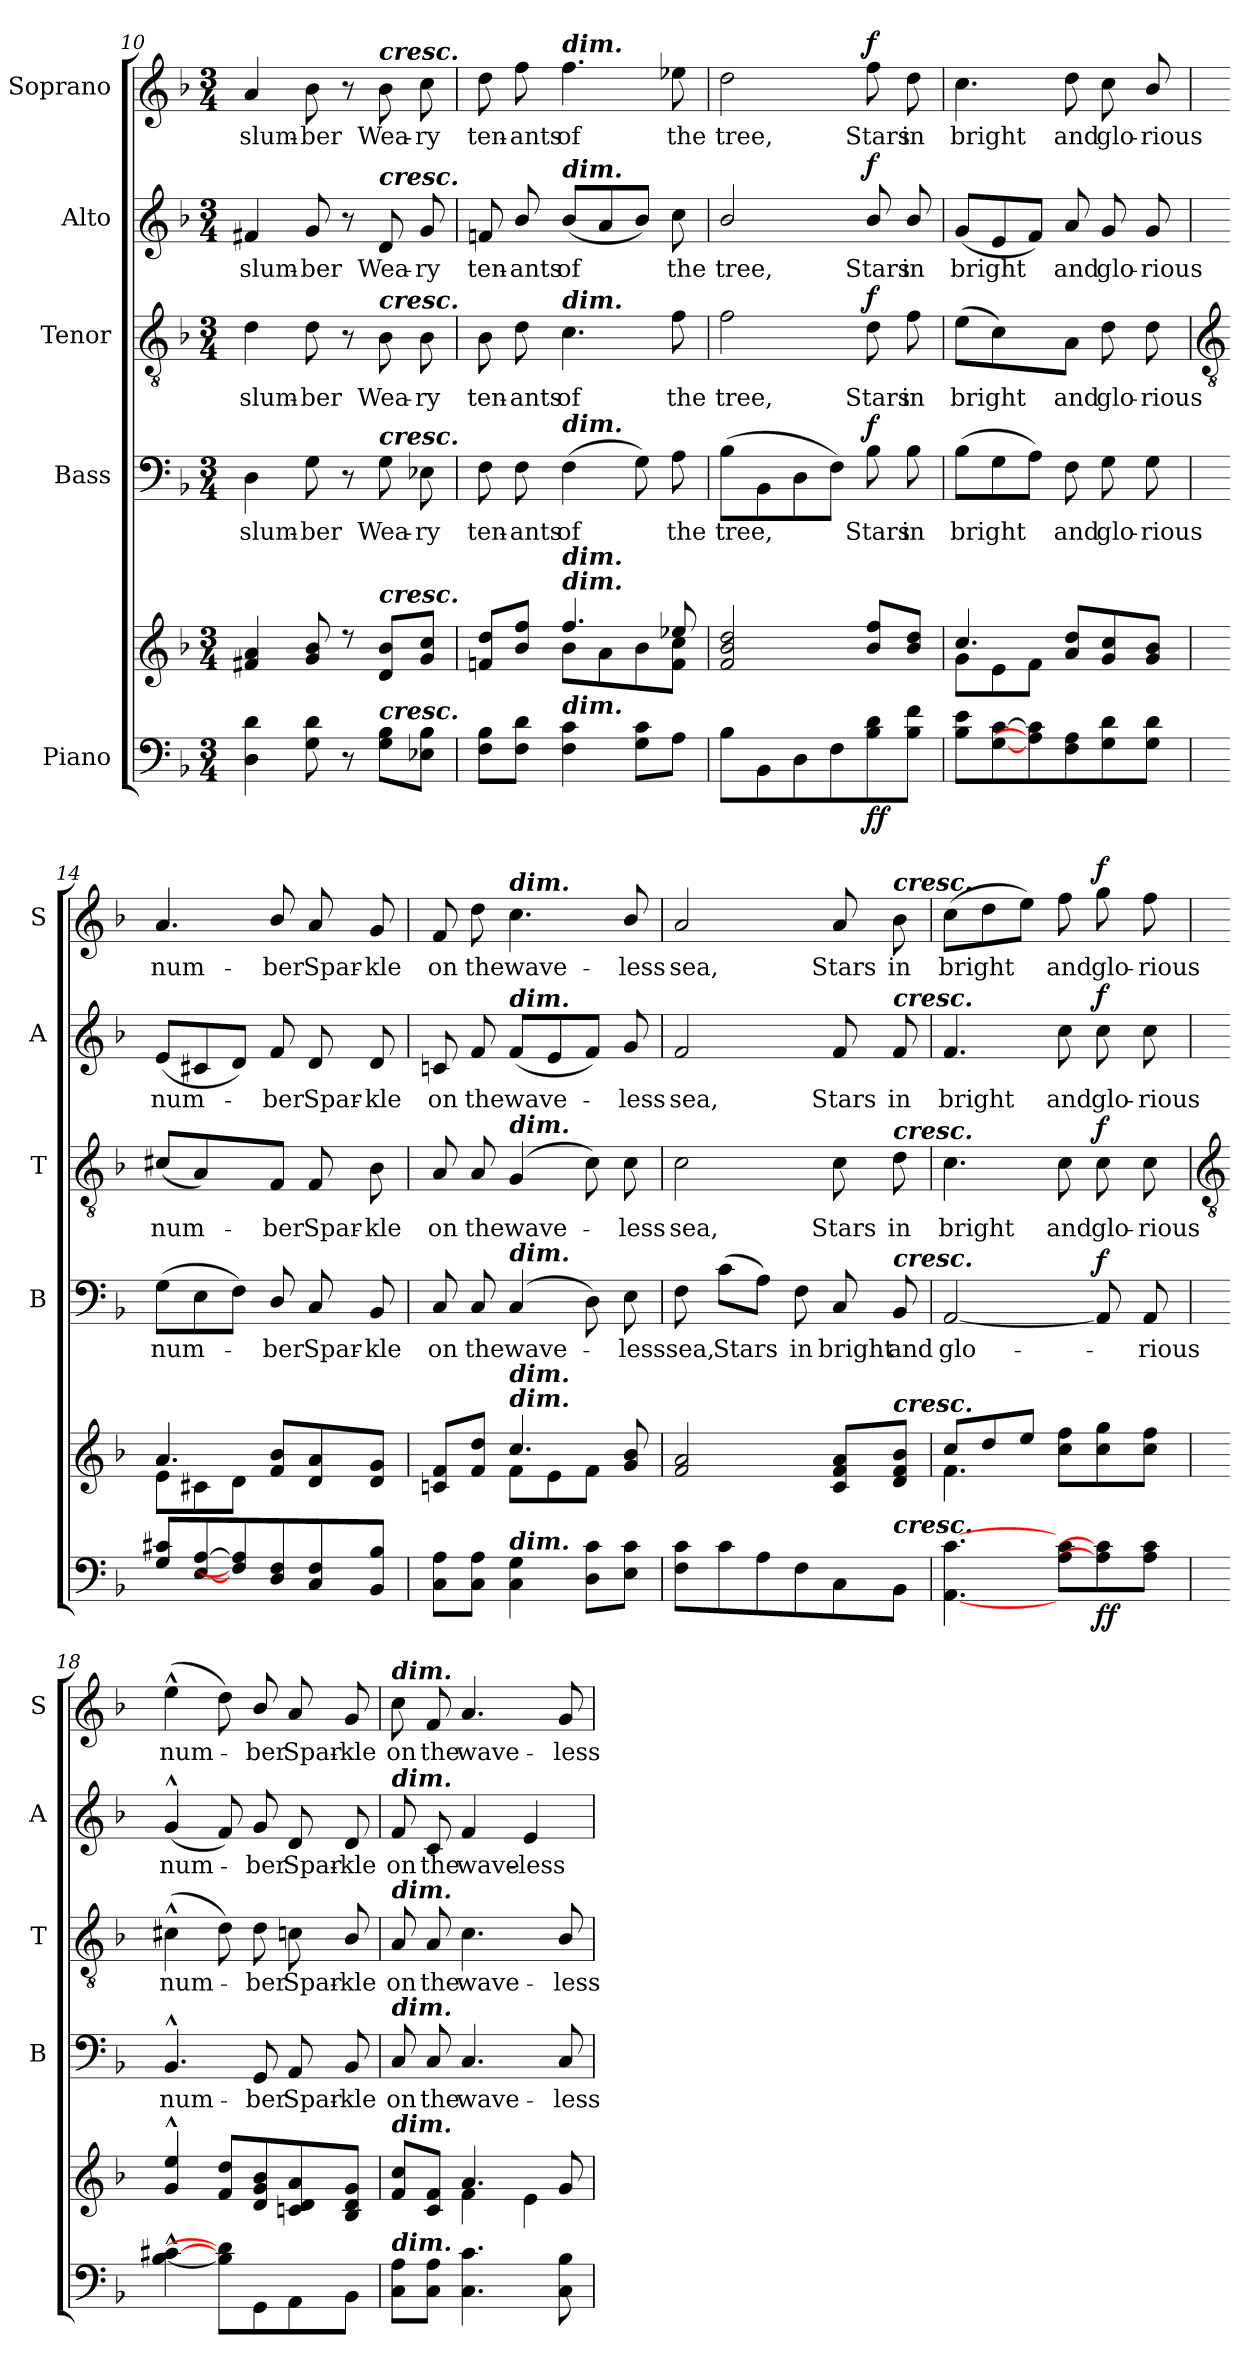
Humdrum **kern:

**kern	**kern	**dynam	**kern	**text	**dynam	**kern	**text	**dynam	**kern	**text	**dynam	**kern	**text	**dynam
*part5	*part5	*part5	*part4	*part4	*part4	*part3	*part3	*part3	*part2	*part2	*part2	*part1	*part1	*part1
*staff6	*staff5	*staff5/6	*staff4	*staff4	*staff4	*staff3	*staff3	*staff3	*staff2	*staff2	*staff2	*staff1	*staff1	*staff1
*I"Piano	*	*	*I"Bass	*	*	*I"Tenor	*	*	*I"Alto	*	*	*I"Soprano	*	*
*	*	*	*I'B	*	*	*I'T	*	*	*I'A	*	*	*I'S	*	*
!!LO:LB:g=z
*clefF4	*clefG2	*	*clefF4	*	*	*clefGv2	*	*	*clefG2	*	*	*clefG2	*	*
*k[b-]	*k[b-]	*	*k[b-]	*	*	*k[b-]	*	*	*k[b-]	*	*	*k[b-]	*	*
*F:	*F:	*	*F:	*	*	*F:	*	*	*F:	*	*	*F:	*	*
*M3/4	*M3/4	*	*M3/4	*	*	*M3/4	*	*	*M3/4	*	*	*M3/4	*	*
=10	=10	=10	=10	=10	=10	=10	=10	=10	=10	=10	=10	=10	=10	=10
*	*^	*	*	*	*	*	*	*	*	*	*	*	*	*
!	!	!LO:N:vis=1	!	!	!LO:LY:b	!	!	!LO:LY:b	!	!	!LO:LY:b	!	!	!LO:LY:b	!
4D 4d	4f#X/ 4a/	2.ryy	.	4D	slum-	.	4d	slum-	.	4f#X	slum-	.	4a	slum-	.
!	!	!	!	!	!LO:LY:b	!	!	!LO:LY:b	!	!	!LO:LY:b	!	!	!LO:LY:b	!
8G 8d	8g/ 8b-/	.	.	8G	-ber	.	8d	-ber	.	8g	-ber	.	8b-	-ber	.
8r	8r	.	.	8r	.	.	8r	.	.	8r	.	.	8r	.	.
!	!	!	!	!	!	!	!	!	!	!	!	!	!LO:TX:a:Bi:t=cresc.	!	!
!	!	!	!	!	!	!	!	!	!	!LO:TX:a:Bi:t=cresc.	!	!	!	!	!
!	!	!	!	!	!	!	!LO:TX:a:Bi:t=cresc.	!	!	!	!	!	!	!	!
!	!	!	!	!LO:TX:a:Bi:t=cresc.	!	!	!	!	!	!	!	!	!	!	!
!	!LO:TX:a:Bi:t=cresc.	!	!	!	!	!	!	!	!	!	!	!	!	!	!
!LO:TX:a:Bi:t=cresc.	!	!	!	!	!	!	!	!	!	!	!	!	!	!	!
!	!	!	!	!	!LO:LY:b	!	!	!LO:LY:b	!	!	!LO:LY:b	!	!	!LO:LY:b	!
8G 8B-L	8d/ 8b-/L	.	.	8G	Wea-	.	8B-	Wea-	.	8d	Wea-	.	8b-	Wea-	.
!	!	!	!	!	!LO:LY:b	!	!	!LO:LY:b	!	!	!LO:LY:b	!	!	!LO:LY:b	!
8E-X 8B-J	8g/ 8cc/J	.	.	8E-X	-ry	.	8B-	-ry	.	8g	-ry	.	8cc	-ry	.
=11	=11	=11	=11	=11	=11	=11	=11	=11	=11	=11	=11	=11	=11	=11	=11
!	!	!	!	!	!LO:LY:b	!	!	!LO:LY:b	!	!	!LO:LY:b	!	!	!LO:LY:b	!
8F 8B-L	8fn/ 8dd/L	4ryy	.	8F	ten-	.	8B-	ten-	.	8fn	ten-	.	8dd	ten-	.
!	!	!	!	!	!LO:LY:b	!	!	!LO:LY:b	!	!	!LO:LY:b	!	!	!LO:LY:b	!
8F 8dJ	8b-/ 8ff/J	.	.	8F	-ants	.	8d	-ants	.	8b-/	-ants	.	8ff	-ants	.
!	!	!	!	!	!	!	!	!	!	!	!	!	!LO:TX:a:Bi:t=dim.	!	!
!	!	!	!	!	!	!	!	!	!	!LO:TX:a:Bi:t=dim.	!	!	!	!	!
!	!	!	!	!	!	!	!LO:TX:a:Bi:t=dim.	!	!	!	!	!	!	!	!
!	!	!	!	!LO:TX:a:Bi:t=dim.	!	!	!	!	!	!	!	!	!	!	!
!	!LO:TX:a:Bi:t=dim.	!	!	!	!	!	!	!	!	!	!	!	!	!	!
!	!LO:TX:a:Bi:t=dim.	!	!	!	!	!	!	!	!	!	!	!	!	!	!
!LO:TX:a:Bi:t=dim.	!	!	!	!	!	!	!	!	!	!	!	!	!	!	!
!	!	!	!	!	!LO:LY:b	!	!	!LO:LY:b	!	!	!LO:LY:b	!	!	!LO:LY:b	!
4F 4c	4.ff/	8b-\L	.	(>4F	of	.	4.c	of	.	(<8b-L	of	.	4.ff	of	.
.	.	8a\	.	.	.	.	.	.	.	8a	.	.	.	.	.
8G 8cL	.	8b-\	.	8G)	.	.	.	.	.	8b-J)	.	.	.	.	.
!	!	!	!	!	!LO:LY:b	!	!	!LO:LY:b	!	!	!LO:LY:b	!	!	!LO:LY:b	!
8AJ	8ee-X/	8f\ 8cc\J	.	8A	the	.	8f	the	.	8cc	the	.	8ee-X	the	.
=12	=12	=12	=12	=12	=12	=12	=12	=12	=12	=12	=12	=12	=12	=12	=12
!	!	!LO:N:vis=1	!	!	!LO:LY:b	!	!	!LO:LY:b	!	!	!LO:LY:b	!	!	!LO:LY:b	!
8B-L	2f/ 2b-/ 2dd/	2.ryy	.	(>8B-L	tree,	.	2f	tree,	.	2b-/	tree,	.	2dd	tree,	.
8BB-	.	.	.	8BB-	.	.	.	.	.	.	.	.	.	.	.
8D	.	.	.	8D	.	.	.	.	.	.	.	.	.	.	.
8F	.	.	.	8FJ)	.	.	.	.	.	.	.	.	.	.	.
!	!	!	!LO:DY:b=2	!	!LO:LY:b	!	!	!LO:LY:b	!	!	!LO:LY:b	!	!	!LO:LY:b	!
!	!	!	!LO:DY:n=1:b	!	!	!LO:DY:b	!	!	!LO:DY:b	!	!	!LO:DY:b	!	!	!LO:DY:b
8B- 8d	8b-/ 8ff/L	.	f f	8B-	Stars	f	8d	Stars	f	8b-/	Stars	f	8ff	Stars	f
!	!	!	!	!	!LO:LY:b	!	!	!LO:LY:b	!	!	!LO:LY:b	!	!	!LO:LY:b	!
8B- 8fJ	8b-/ 8dd/J	.	.	8B-	in	.	8f	in	.	8b-/	in	.	8dd	in	.
=13	=13	=13	=13	=13	=13	=13	=13	=13	=13	=13	=13	=13	=13	=13	=13
!	!	!	!	!	!LO:LY:b	!	!	!LO:LY:b	!	!	!LO:LY:b	!	!	!LO:LY:b	!
8B- 8eL	4.cc/	8g\L	.	(>8B-L	bright	.	(>8eL	bright	.	(<8gL	bright	.	4.cc	bright	.
[8G [8c	.	8e\	.	8G	.	.	4c)	.	.	8e	.	.	.	.	.
8A] 8c]	.	8f\J	.	8AJ)	.	.	.	.	.	8fJ)	.	.	.	.	.
!	!	!	!	!	!LO:LY:b	!	!	!LO:LY:b	!	!	!LO:LY:b	!	!	!LO:LY:b	!
8F 8A	8a/ 8dd/L	4.ryy	.	8F	and	.	8AJ	and	.	8a	and	.	8dd	and	.
!	!	!	!	!	!LO:LY:b	!	!	!LO:LY:b	!	!	!LO:LY:b	!	!	!LO:LY:b	!
8G 8d	8g/ 8cc/	.	.	8G	glo-	.	8d	glo-	.	8g	glo-	.	8cc	glo-	.
!	!	!	!	!	!LO:LY:b	!	!	!LO:LY:b	!	!	!LO:LY:b	!	!	!LO:LY:b	!
8G 8dJ	8g/ 8b-/J	.	.	8G	-rious	.	8d	-rious	.	8g	-rious	.	8b-/	-rious	.
!!LO:LB:g=z
=14	=14	=14	=14	=14	=14	=14	=14	=14	=14	=14	=14	=14	=14	=14	=14
*	*	*	*	*	*	*	*clefGv2	*	*	*	*	*	*	*	*
!	!	!	!	!	!LO:LY:b	!	!	!LO:LY:b	!	!	!LO:LY:b	!	!	!LO:LY:b	!
8G 8c#XL	4.a/	8e\L	.	(>8GL	num-	.	(<8c#XL	num-	.	(<8eL	num-	.	4.a	num-	.
[8E [8A	.	8c#X\	.	8E	.	.	4A)	.	.	8c#X	.	.	.	.	.
8F] 8A]	.	8d\J	.	8FJ)	.	.	.	.	.	8dJ)	.	.	.	.	.
!	!	!	!	!	!LO:LY:b	!	!	!LO:LY:b	!	!	!LO:LY:b	!	!	!LO:LY:b	!
8D/ 8F/	8f/ 8b-/L	4.ryy	.	8D/	ber	.	8FJ	ber	.	8f	ber	.	8b-/	-ber	.
!	!	!	!	!	!LO:LY:b	!	!	!LO:LY:b	!	!	!LO:LY:b	!	!	!LO:LY:b	!
8C 8F	8d/ 8a/	.	.	8C	Spar-	.	8F	Spar-	.	8d	Spar-	.	8a	Spar-	.
!	!	!	!	!	!LO:LY:b	!	!	!LO:LY:b	!	!	!LO:LY:b	!	!	!LO:LY:b	!
8BB- 8B-J	8d/ 8g/J	.	.	8BB-	-kle	.	8B-	-kle	.	8d	-kle	.	8g	-kle	.
=15	=15	=15	=15	=15	=15	=15	=15	=15	=15	=15	=15	=15	=15	=15	=15
!	!	!	!	!	!LO:LY:b	!	!	!LO:LY:b	!	!	!LO:LY:b	!	!	!LO:LY:b	!
8C 8AL	8cn/ 8f/L	4ryy	.	8C	on	.	8A	on	.	8cn	on	.	8f	on	.
!	!	!	!	!	!LO:LY:b	!	!	!LO:LY:b	!	!	!LO:LY:b	!	!	!LO:LY:b	!
8C 8AJ	8f/ 8dd/J	.	.	8C	the	.	8A	the	.	8f	the	.	8dd	the	.
!	!	!	!	!	!	!	!	!	!	!	!	!	!LO:TX:a:Bi:t=dim.	!	!
!	!	!	!	!	!	!	!	!	!	!LO:TX:a:Bi:t=dim.	!	!	!	!	!
!	!	!	!	!	!	!	!LO:TX:a:Bi:t=dim.	!	!	!	!	!	!	!	!
!	!	!	!	!LO:TX:a:Bi:t=dim.	!	!	!	!	!	!	!	!	!	!	!
!	!LO:TX:a:Bi:t=dim.	!	!	!	!	!	!	!	!	!	!	!	!	!	!
!	!LO:TX:a:Bi:t=dim.	!	!	!	!	!	!	!	!	!	!	!	!	!	!
!LO:TX:a:Bi:t=dim.	!	!	!	!	!	!	!	!	!	!	!	!	!	!	!
!	!	!	!	!	!LO:LY:b	!	!	!LO:LY:b	!	!	!LO:LY:b	!	!	!LO:LY:b	!
4C 4G	4.cc/	8f\L	.	(<4C	wave-	.	(<4G	wave-	.	(<8fL	wave-	.	4.cc	wave-	.
.	.	8e\	.	.	.	.	.	.	.	8e	.	.	.	.	.
8D 8cL	.	8f\J	.	8D)	.	.	8c)	.	.	8fJ)	.	.	.	.	.
!	!	!	!	!	!LO:LY:b	!	!	!LO:LY:b	!	!	!LO:LY:b	!	!	!LO:LY:b	!
8E 8cJ	8g/ 8b-/	8ryy	.	8E	less	.	8c	less	.	8g	less	.	8b-/	-less	.
=16	=16	=16	=16	=16	=16	=16	=16	=16	=16	=16	=16	=16	=16	=16	=16
!	!	!LO:N:vis=1	!	!	!LO:LY:b	!	!	!LO:LY:b	!	!	!LO:LY:b	!	!	!LO:LY:b	!
8F 8cL	2f/ 2a/	2.ryy	.	8F	sea,	.	2c	sea,	.	2f	sea,	.	2a	sea,	.
!	!	!	!	!	!LO:LY:b	!	!	!	!	!	!	!	!	!	!
8c	.	.	.	(>8cL	Stars	.	.	.	.	.	.	.	.	.	.
8A	.	.	.	8AJ)	.	.	.	.	.	.	.	.	.	.	.
!	!	!	!	!	!LO:LY:b	!	!	!	!	!	!	!	!	!	!
8F	.	.	.	8F	in	.	.	.	.	.	.	.	.	.	.
!	!	!	!	!	!LO:LY:b	!	!	!LO:LY:b	!	!	!LO:LY:b	!	!	!LO:LY:b	!
8C	8c/ 8f/ 8a/L	.	.	8C	bright	.	8c	Stars	.	8f	Stars	.	8a	Stars	.
!	!	!	!	!	!	!	!	!	!	!	!	!	!LO:TX:a:Bi:t=cresc.	!	!
!	!	!	!	!	!	!	!	!	!	!LO:TX:a:Bi:t=cresc.	!	!	!	!	!
!	!	!	!	!	!	!	!LO:TX:a:Bi:t=cresc.	!	!	!	!	!	!	!	!
!	!	!	!	!LO:TX:a:Bi:t=cresc.	!	!	!	!	!	!	!	!	!	!	!
!	!LO:TX:a:Bi:t=cresc.	!	!	!	!	!	!	!	!	!	!	!	!	!	!
!LO:TX:a:Bi:t=cresc.	!	!	!	!	!	!	!	!	!	!	!	!	!	!	!
!	!	!	!	!	!LO:LY:b	!	!	!LO:LY:b	!	!	!LO:LY:b	!	!	!LO:LY:b	!
8BB-J	8d/ 8f/ 8b-/J	.	.	8BB-	and	.	8d	in	.	8f	in	.	8b-	in	.
=17	=17	=17	=17	=17	=17	=17	=17	=17	=17	=17	=17	=17	=17	=17	=17
!	!	!	!	!	!LO:LY:b	!	!	!LO:LY:b	!	!	!LO:LY:b	!	!	!LO:LY:b	!
[4.AA [4.c	8cc/L	4.f\	.	[2AA	glo-	.	4.c	bright	.	4.f	bright	.	(>8ccL	bright	.
.	8dd/	.	.	.	.	.	.	.	.	.	.	.	8dd	.	.
.	8ee/J	.	.	.	.	.	.	.	.	.	.	.	8eeJ)	.	.
!	!	!	!	!	!	!	!	!LO:LY:b	!	!	!LO:LY:b	!	!	!LO:LY:b	!
8A 8cL	8cc\ 8ff\L	4.ryy	.	.	.	.	8c	and	.	8cc	and	.	8ff	and	.
!	!	!	!LO:DY:b=2	!	!	!	!	!LO:LY:b	!	!	!LO:LY:b	!	!	!LO:LY:b	!
!	!	!	!LO:DY:n=1:b	!	!	!LO:DY:b	!	!	!LO:DY:b	!	!	!LO:DY:b	!	!	!LO:DY:b
8A] 8c]	8cc\ 8gg\	.	f f	8AA]	.	f	8c	glo-	f	8cc	glo-	f	8gg	glo-	f
!	!	!	!	!	!LO:LY:b	!	!	!LO:LY:b	!	!	!LO:LY:b	!	!	!LO:LY:b	!
8A 8cJ	8cc\ 8ff\J	.	.	8AA	rious	.	8c	-rious	.	8cc	-rious	.	8ff	-rious	.
!!LO:LB:g=z
=18	=18	=18	=18	=18	=18	=18	=18	=18	=18	=18	=18	=18	=18	=18	=18
*	*	*	*	*	*	*	*clefGv2	*	*	*	*	*	*	*	*
!	!	!LO:N:vis=1	!	!	!LO:LY:b	!	!	!LO:LY:b	!	!	!LO:LY:b	!	!	!LO:LY:b	!
[4B-^^ [4c#X^^	4g/^^ 4ee/^^	2.ryy	.	4.BB-^^	num-	.	(>4c#X^^	num-	.	(<4g^^	num-	.	(>4ee^^	num-	.
8B-] 8d]L	8f/ 8dd/L	.	.	.	.	.	8d)	.	.	8f)	.	.	8dd)	.	.
!	!	!	!	!	!LO:LY:b	!	!	!LO:LY:b	!	!	!LO:LY:b	!	!	!LO:LY:b	!
8GG	8d/ 8g/ 8b-/	.	.	8GG	-ber	.	8d	ber	.	8g	ber	.	8b-/	ber	.
!	!	!	!	!	!LO:LY:b	!	!	!LO:LY:b	!	!	!LO:LY:b	!	!	!LO:LY:b	!
8AA	8cn/ 8d/ 8a/	.	.	8AA	Spar-	.	8cn	Spar-	.	8d	Spar-	.	8a	Spar-	.
!	!	!	!	!	!LO:LY:b	!	!	!LO:LY:b	!	!	!LO:LY:b	!	!	!LO:LY:b	!
8BB-J	8B-/ 8d/ 8g/J	.	.	8BB-	-kle	.	8B-/	-kle	.	8d	-kle	.	8g	-kle	.
=19	=19	=19	=19	=19	=19	=19	=19	=19	=19	=19	=19	=19	=19	=19	=19
!	!	!	!	!	!	!	!	!	!	!	!	!	!LO:TX:a:Bi:t=dim.	!	!
!	!	!	!	!	!	!	!	!	!	!LO:TX:a:Bi:t=dim.	!	!	!	!	!
!	!	!	!	!	!	!	!LO:TX:a:Bi:t=dim.	!	!	!	!	!	!	!	!
!	!	!	!	!LO:TX:a:Bi:t=dim.	!	!	!	!	!	!	!	!	!	!	!
!	!LO:TX:a:Bi:t=dim.	!	!	!	!	!	!	!	!	!	!	!	!	!	!
!LO:TX:a:Bi:t=dim.	!	!	!	!	!	!	!	!	!	!	!	!	!	!	!
!	!	!	!	!	!LO:LY:b	!	!	!LO:LY:b	!	!	!LO:LY:b	!	!	!LO:LY:b	!
8C 8AL	8f/ 8cc/L	4ryy	.	8C	on	.	8A	on	.	8f	on	.	8cc	on	.
!	!	!	!	!	!LO:LY:b	!	!	!LO:LY:b	!	!	!LO:LY:b	!	!	!LO:LY:b	!
8C 8AJ	8c/ 8f/J	.	.	8C	the	.	8A	the	.	8c	the	.	8f	the	.
!	!	!	!	!	!LO:LY:b	!	!	!LO:LY:b	!	!	!LO:LY:b	!	!	!LO:LY:b	!
4.C 4.c	4.a/	4f\	.	4.C	wave-	.	4.c	wave-	.	4f	wave-	.	4.a	wave-	.
!	!	!	!	!	!	!	!	!	!	!	!LO:LY:b	!	!	!	!
.	.	4e\	.	.	.	.	.	.	.	4e	-less	.	.	.	.
!	!	!	!	!	!LO:LY:b	!	!	!LO:LY:b	!	!	!	!	!	!LO:LY:b	!
8C 8B-	8g/	.	.	8C	-less	.	8B-/	-less	.	.	.	.	8g	-less	.
*	*v	*v	*	*	*	*	*	*	*	*	*	*	*	*	*
=	=	=	=	=	=	=	=	=	=	=	=	=	=	=
*-	*-	*-	*-	*-	*-	*-	*-	*-	*-	*-	*-	*-	*-	*-
